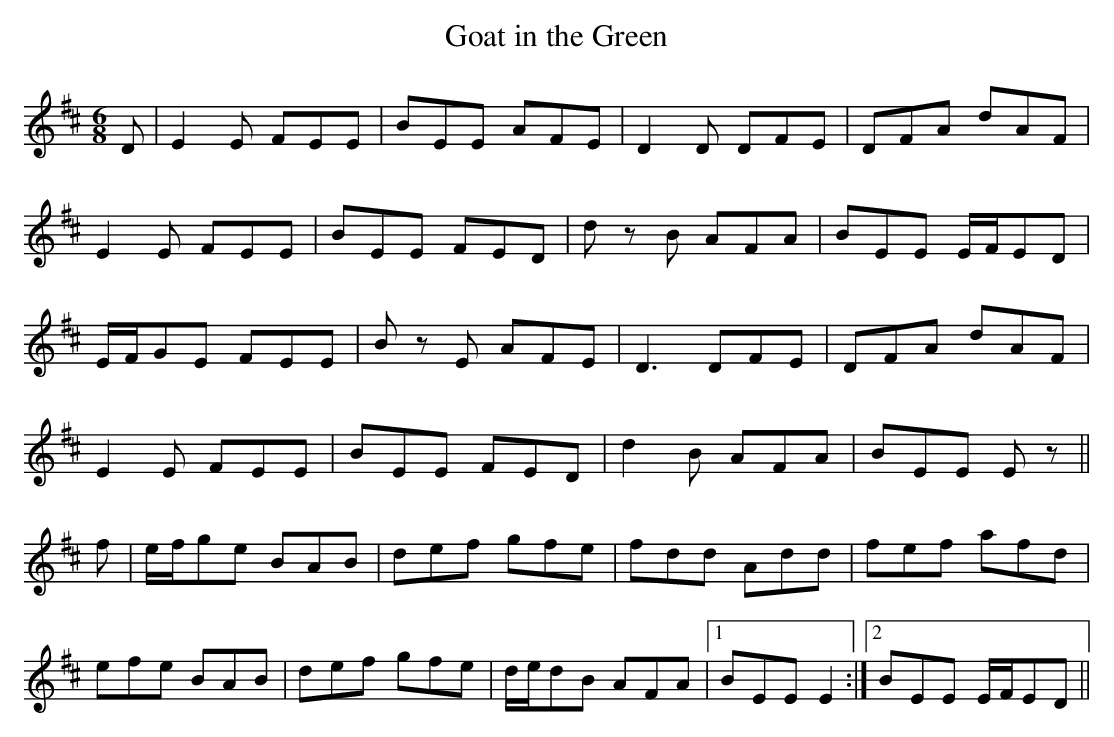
X:1
T: Goat in the Green
L: 1/8
M: 6/8
K: Edor
D|E2E FEE|BEE AFE|D2D DFE|DFA dAF|
E2E FEE|BEE FED|d z B AFA|BEE E/F/ED|
E/F/GE FEE|B z E AFE|D3 DFE|DFA dAF|
E2E FEE|BEE FED|d2B AFA|BEE Ez ||
f|e/f/ge BAB|def gfe|fdd Add|fef afd|
efe BAB|def gfe|d/e/dB AFA|1 BEE E2 :|2\
BEE E/F/ED||
